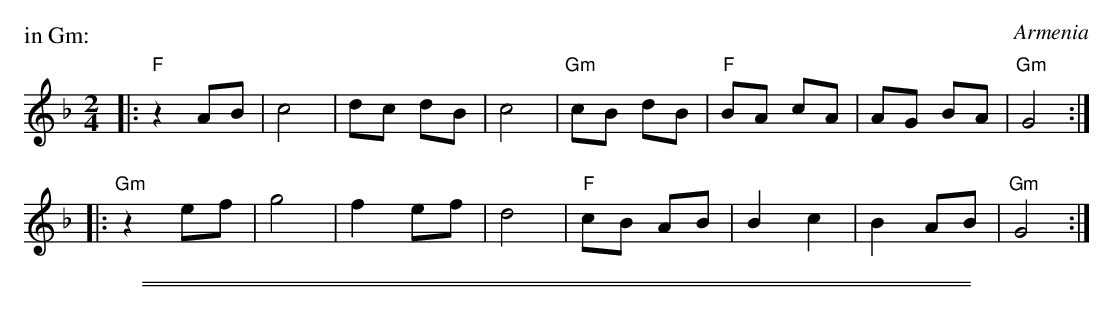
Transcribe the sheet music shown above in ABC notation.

X:1
P: Sirun Akhchik (Sweet Girl)
O: Armenia
M: 2/4
L: 1/8
P: in Gm:
K: Gdor
|: "F"z2 AB | c4 | dc dB | c4 | "Gm"cB dB | "F"BA cA | AG BA | "Gm"G4 :|
|: "Gm"z2 ef | g4 | f2 ef | d4 | "F"cB AB | B2 c2 | B2 AB | "Gm"G4 :|
